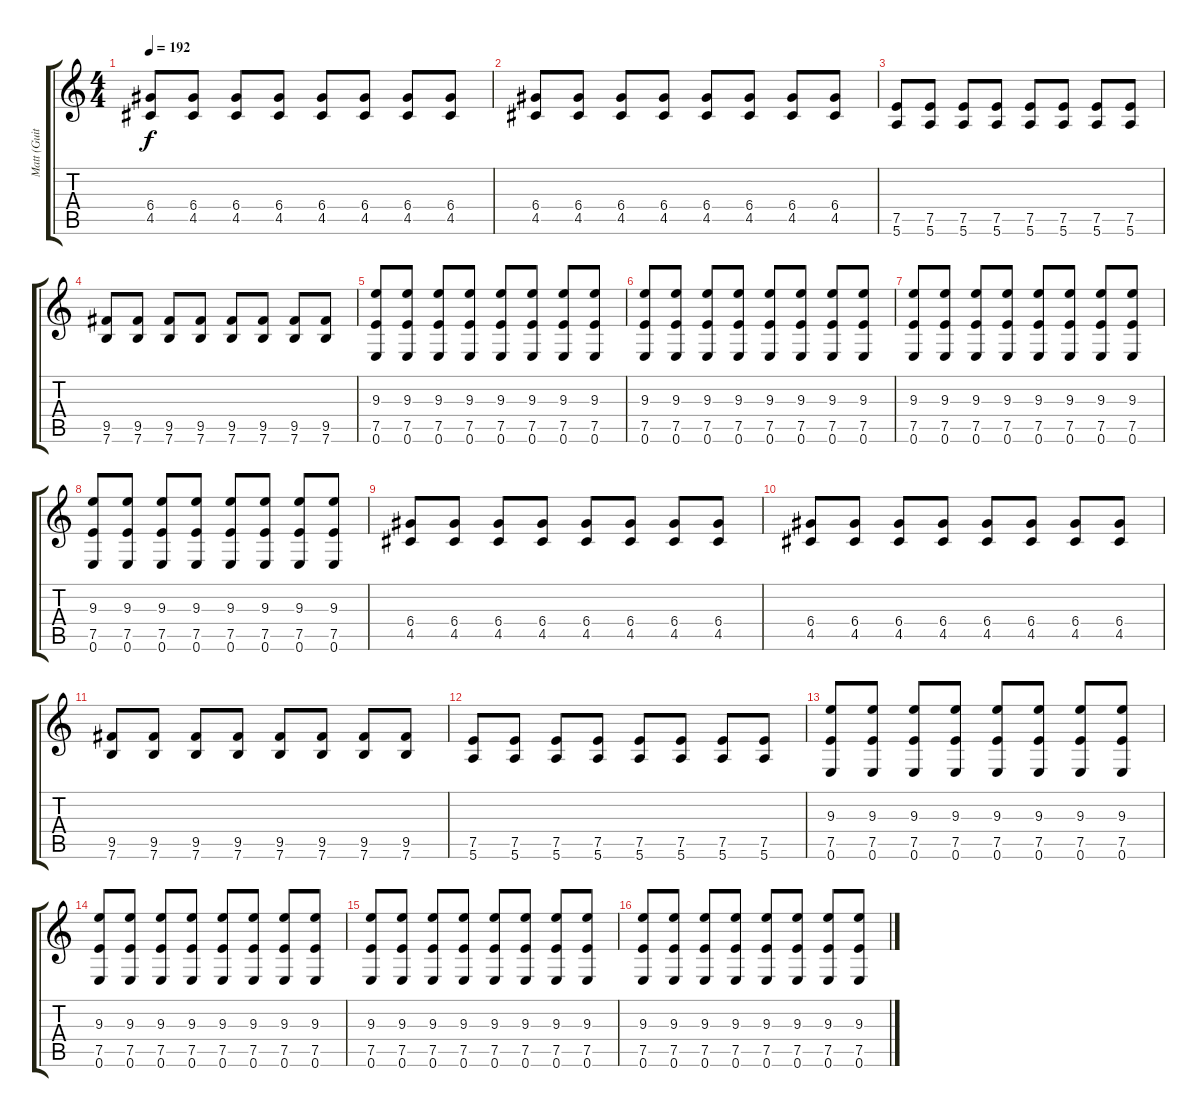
\track ("Matt (Guitar)" "Matt (Guit") {instrument overdrivenguitar}
\staff {score tabs}
\tuning (E4 B3 G3 D3 A2 E2) {hide}
\ts (4 4)
\tempo 192
\clef g2
\ks c
(6.4 4.5).8{dy f} (6.4 4.5).8 (6.4 4.5).8 (6.4 4.5).8 (6.4 4.5).8 (6.4 4.5).8 (6.4 4.5).8 (6.4 4.5).8 |
(6.4 4.5).8 (6.4 4.5).8 (6.4 4.5).8 (6.4 4.5).8 (6.4 4.5).8 (6.4 4.5).8 (6.4 4.5).8 (6.4 4.5).8 |
(7.5 5.6).8 (7.5 5.6).8 (7.5 5.6).8 (7.5 5.6).8 (7.5 5.6).8 (7.5 5.6).8 (7.5 5.6).8 (7.5 5.6).8 |
(9.5 7.6).8 (9.5 7.6).8 (9.5 7.6).8 (9.5 7.6).8 (9.5 7.6).8 (9.5 7.6).8 (9.5 7.6).8 (9.5 7.6).8 |
(9.3 7.5 0.6).8 (9.3 7.5 0.6).8 (9.3 7.5 0.6).8 (9.3 7.5 0.6).8 (9.3 7.5 0.6).8 (9.3 7.5 0.6).8 (9.3 7.5 0.6).8 (9.3 7.5 0.6).8 |
(9.3 7.5 0.6).8 (9.3 7.5 0.6).8 (9.3 7.5 0.6).8 (9.3 7.5 0.6).8 (9.3 7.5 0.6).8 (9.3 7.5 0.6).8 (9.3 7.5 0.6).8 (9.3 7.5 0.6).8 |
(9.3 7.5 0.6).8 (9.3 7.5 0.6).8 (9.3 7.5 0.6).8 (9.3 7.5 0.6).8 (9.3 7.5 0.6).8 (9.3 7.5 0.6).8 (9.3 7.5 0.6).8 (9.3 7.5 0.6).8 |
(9.3 7.5 0.6).8 (9.3 7.5 0.6).8 (9.3 7.5 0.6).8 (9.3 7.5 0.6).8 (9.3 7.5 0.6).8 (9.3 7.5 0.6).8 (9.3 7.5 0.6).8 (9.3 7.5 0.6).8 |
(6.4 4.5).8 (6.4 4.5).8 (6.4 4.5).8 (6.4 4.5).8 (6.4 4.5).8 (6.4 4.5).8 (6.4 4.5).8 (6.4 4.5).8 |
(6.4 4.5).8 (6.4 4.5).8 (6.4 4.5).8 (6.4 4.5).8 (6.4 4.5).8 (6.4 4.5).8 (6.4 4.5).8 (6.4 4.5).8 |
(9.5 7.6).8 (9.5 7.6).8 (9.5 7.6).8 (9.5 7.6).8 (9.5 7.6).8 (9.5 7.6).8 (9.5 7.6).8 (9.5 7.6).8 |
(7.5 5.6).8 (7.5 5.6).8 (7.5 5.6).8 (7.5 5.6).8 (7.5 5.6).8 (7.5 5.6).8 (7.5 5.6).8 (7.5 5.6).8 |
(9.3 7.5 0.6).8 (9.3 7.5 0.6).8 (9.3 7.5 0.6).8 (9.3 7.5 0.6).8 (9.3 7.5 0.6).8 (9.3 7.5 0.6).8 (9.3 7.5 0.6).8 (9.3 7.5 0.6).8 |
(9.3 7.5 0.6).8 (9.3 7.5 0.6).8 (9.3 7.5 0.6).8 (9.3 7.5 0.6).8 (9.3 7.5 0.6).8 (9.3 7.5 0.6).8 (9.3 7.5 0.6).8 (9.3 7.5 0.6).8 |
(9.3 7.5 0.6).8 (9.3 7.5 0.6).8 (9.3 7.5 0.6).8 (9.3 7.5 0.6).8 (9.3 7.5 0.6).8 (9.3 7.5 0.6).8 (9.3 7.5 0.6).8 (9.3 7.5 0.6).8 |
(9.3 7.5 0.6).8 (9.3 7.5 0.6).8 (9.3 7.5 0.6).8 (9.3 7.5 0.6).8 (9.3 7.5 0.6).8 (9.3 7.5 0.6).8 (9.3 7.5 0.6).8 (9.3 7.5 0.6).8
